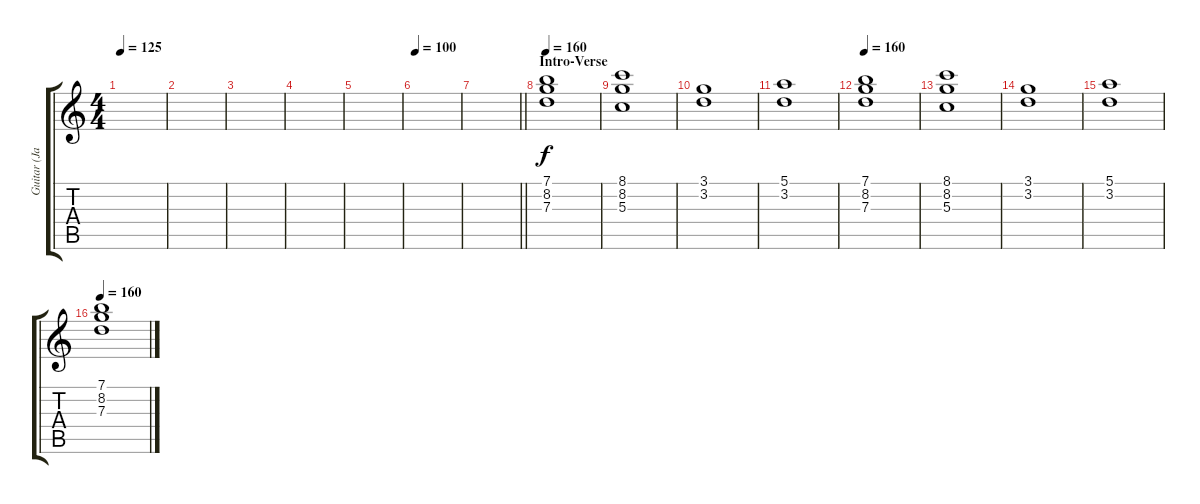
\track ("Guitar (Janick Gers)" "Guitar (Ja") {instrument electricguitarjazz}
\staff {score tabs}
\tuning (E4 B3 G3 D3 A2 E2) {hide}
\ts (4 4)
\tempo 125
\clef g2
\ks c
|
|
|
|
|
\tempo 100
|
\barLineRight lightlight
|
\section ("" "Intro-Verse")
\tempo 160
(7.1 8.2 7.3).1 |
(8.1 8.2 5.3).1 |
(3.1 3.2).1 |
(5.1 3.2).1 |
\tempo 160
(7.1 8.2 7.3).1 |
(8.1 8.2 5.3).1 |
(3.1 3.2).1 |
(5.1 3.2).1 |
\tempo 160
(7.1 8.2 7.3).1
